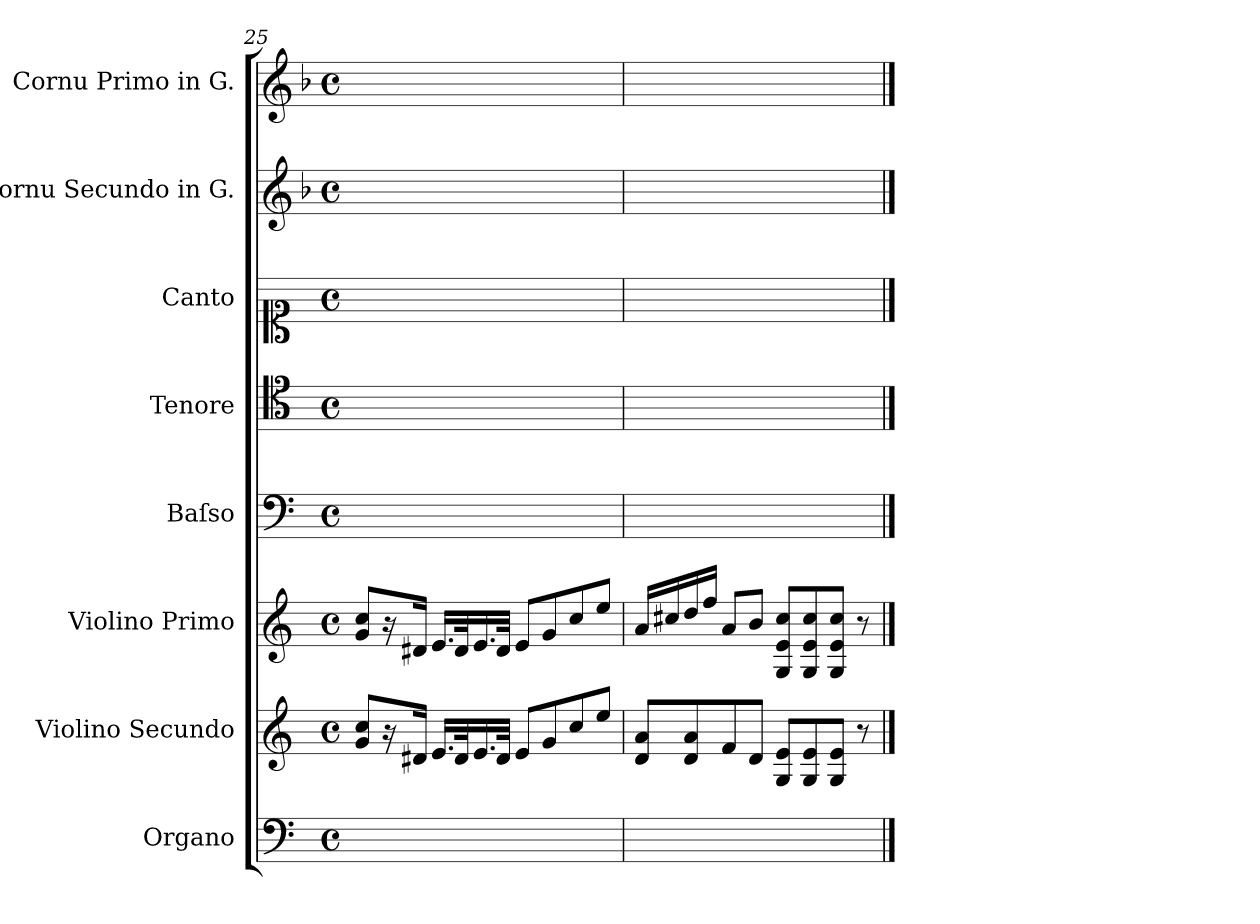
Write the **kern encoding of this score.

**kern	**kern	**kern	**kern	**kern	**kern	**kern	**kern
*part8	*part7	*part6	*part5	*part4	*part3	*part2	*part1
*staff8	*staff7	*staff6	*staff5	*staff4	*staff3	*staff2	*staff1
*I"Organo	*I"Violino Secundo	*I"Violino Primo	*I"Baſso	*I"Tenore	*I"Canto	*I"Cornu Secundo in G.	*I"Cornu Primo in G.
*I'org	*I'vl 2	*I'vl 1	*I'B	*I'T	*	*I'cor 2 in G	*I'cor 1 in G
*clefF4	*clefG2	*clefG2	*clefF4	*clefC4	*clefC1	*clefG2	*clefG2
*	*	*	*	*	*	*ITrd3c5	*ITrd3c5
*k[]	*k[]	*k[]	*k[]	*k[]	*k[]	*k[]	*k[]
*C:	*C:	*C:	*C:	*C:	*C:	*C:	*C:
*M4/4	*M4/4	*M4/4	*M4/4	*M4/4	*M4/4	*M4/4	*M4/4
*met(c)	*met(c)	*met(c)	*met(c)	*met(c)	*met(c)	*met(c)	*met(c)
=25	=25	=25	=25	=25	=25	=25	=25
1ryy	8g/ 8cc/L	8g/ 8cc/L	1ryy	1ryy	1ryy	1ryy	1ryy
.	16r	16r	.	.	.	.	.
.	16d#X/Jk	16d#X/Jk	.	.	.	.	.
.	16.e/LL	16.e/LL	.	.	.	.	.
.	32d#/K	32d#/K	.	.	.	.	.
.	16.e/	16.e/	.	.	.	.	.
.	32d#/JJk	32d#/JJk	.	.	.	.	.
.	8e/L	8e/L	.	.	.	.	.
.	8g/	8g/	.	.	.	.	.
.	8cc/	8cc/	.	.	.	.	.
.	8ee/J	8ee/J	.	.	.	.	.
=26	=26	=26	=26	=26	=26	=26	=26
1ryy	8d/ 8a/L	16a/LL	1ryy	1ryy	1ryy	1ryy	1ryy
.	.	16cc#X/	.	.	.	.	.
.	8d/ 8a/	16dd/	.	.	.	.	.
.	.	16ff/JJ	.	.	.	.	.
.	8f/	8a/L	.	.	.	.	.
.	8d/J	8b/J	.	.	.	.	.
.	8G/ 8e/L	8G/ 8e/ 8cc#/L	.	.	.	.	.
.	8G/ 8e/	8G/ 8e/ 8cc#/	.	.	.	.	.
.	8G/ 8e/J	8G/ 8e/ 8cc#/J	.	.	.	.	.
.	8r	8r	.	.	.	.	.
==	==	==	==	==	==	==	==
*-	*-	*-	*-	*-	*-	*-	*-
